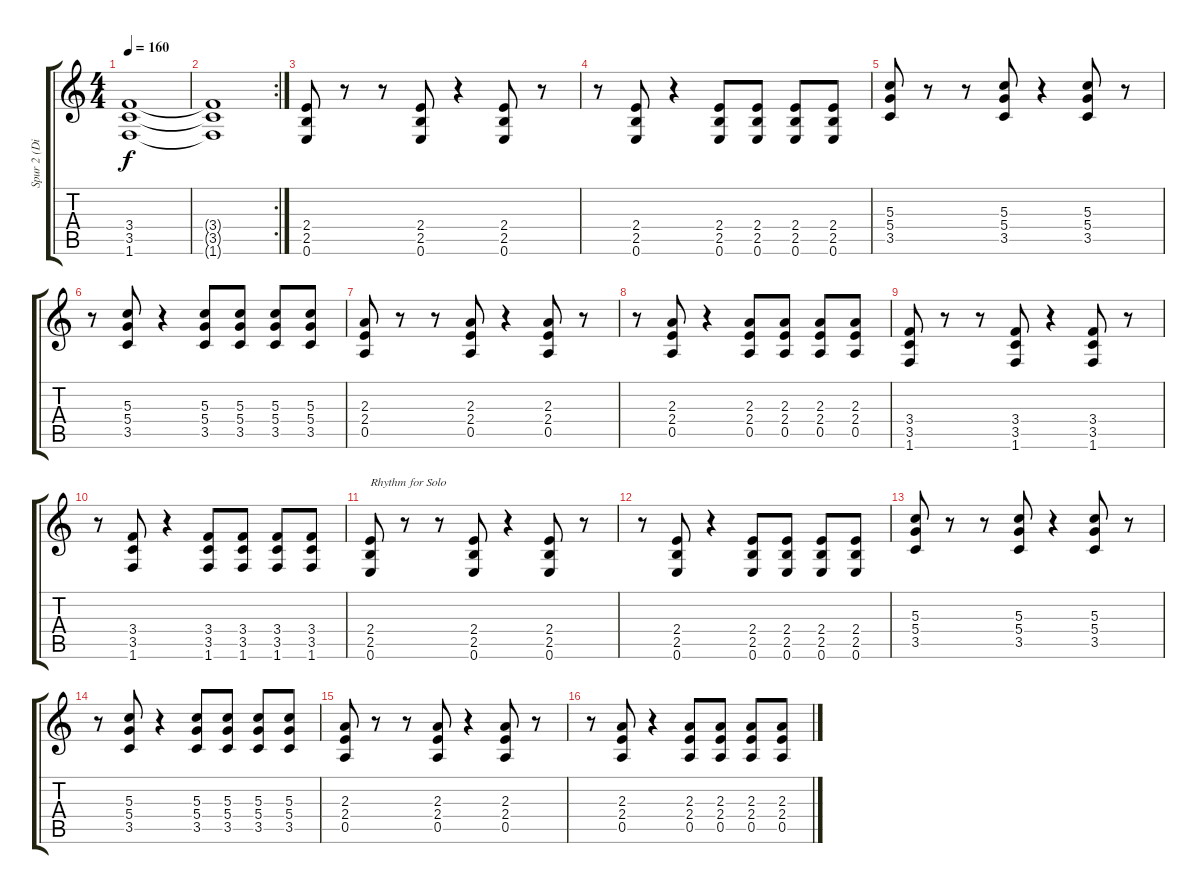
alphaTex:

\track ("Spur 2 (Disto)" "Spur 2 (Di") {instrument distortionguitar}
\staff {score tabs}
\tuning (E4 B3 G3 D3 A2 E2) {hide}
\ts (4 4)
\tempo 160
\clef g2
\ks c
(3.4 3.5 1.6).1{dy f} |
\rc 2
(3.4{t} 3.5{t} 1.6{t}).1 |
(2.4 2.5 0.6).8 r.8 r.8 (2.4 2.5 0.6).8 r.4 (2.4 2.5 0.6).8 r.8 |
r.8 (2.4 2.5 0.6).8 r.4 (2.4 2.5 0.6).8 (2.4 2.5 0.6).8 (2.4 2.5 0.6).8 (2.4 2.5 0.6).8 |
(5.3 5.4 3.5).8 r.8 r.8 (5.3 5.4 3.5).8 r.4 (5.3 5.4 3.5).8 r.8 |
r.8 (5.3 5.4 3.5).8 r.4 (5.3 5.4 3.5).8 (5.3 5.4 3.5).8 (5.3 5.4 3.5).8 (5.3 5.4 3.5).8 |
(2.3 2.4 0.5).8 r.8 r.8 (2.3 2.4 0.5).8 r.4 (2.3 2.4 0.5).8 r.8 |
r.8 (2.3 2.4 0.5).8 r.4 (2.3 2.4 0.5).8 (2.3 2.4 0.5).8 (2.3 2.4 0.5).8 (2.3 2.4 0.5).8 |
(3.4 3.5 1.6).8 r.8 r.8 (3.4 3.5 1.6).8 r.4 (3.4 3.5 1.6).8 r.8 |
r.8 (3.4 3.5 1.6).8 r.4 (3.4 3.5 1.6).8 (3.4 3.5 1.6).8 (3.4 3.5 1.6).8 (3.4 3.5 1.6).8 |
(2.4 2.5 0.6).8{txt "Rhythm for Solo"} r.8 r.8 (2.4 2.5 0.6).8 r.4 (2.4 2.5 0.6).8 r.8 |
r.8 (2.4 2.5 0.6).8 r.4 (2.4 2.5 0.6).8 (2.4 2.5 0.6).8 (2.4 2.5 0.6).8 (2.4 2.5 0.6).8 |
(5.3 5.4 3.5).8 r.8 r.8 (5.3 5.4 3.5).8 r.4 (5.3 5.4 3.5).8 r.8 |
r.8 (5.3 5.4 3.5).8 r.4 (5.3 5.4 3.5).8 (5.3 5.4 3.5).8 (5.3 5.4 3.5).8 (5.3 5.4 3.5).8 |
(2.3 2.4 0.5).8 r.8 r.8 (2.3 2.4 0.5).8 r.4 (2.3 2.4 0.5).8 r.8 |
r.8 (2.3 2.4 0.5).8 r.4 (2.3 2.4 0.5).8 (2.3 2.4 0.5).8 (2.3 2.4 0.5).8 (2.3 2.4 0.5).8
